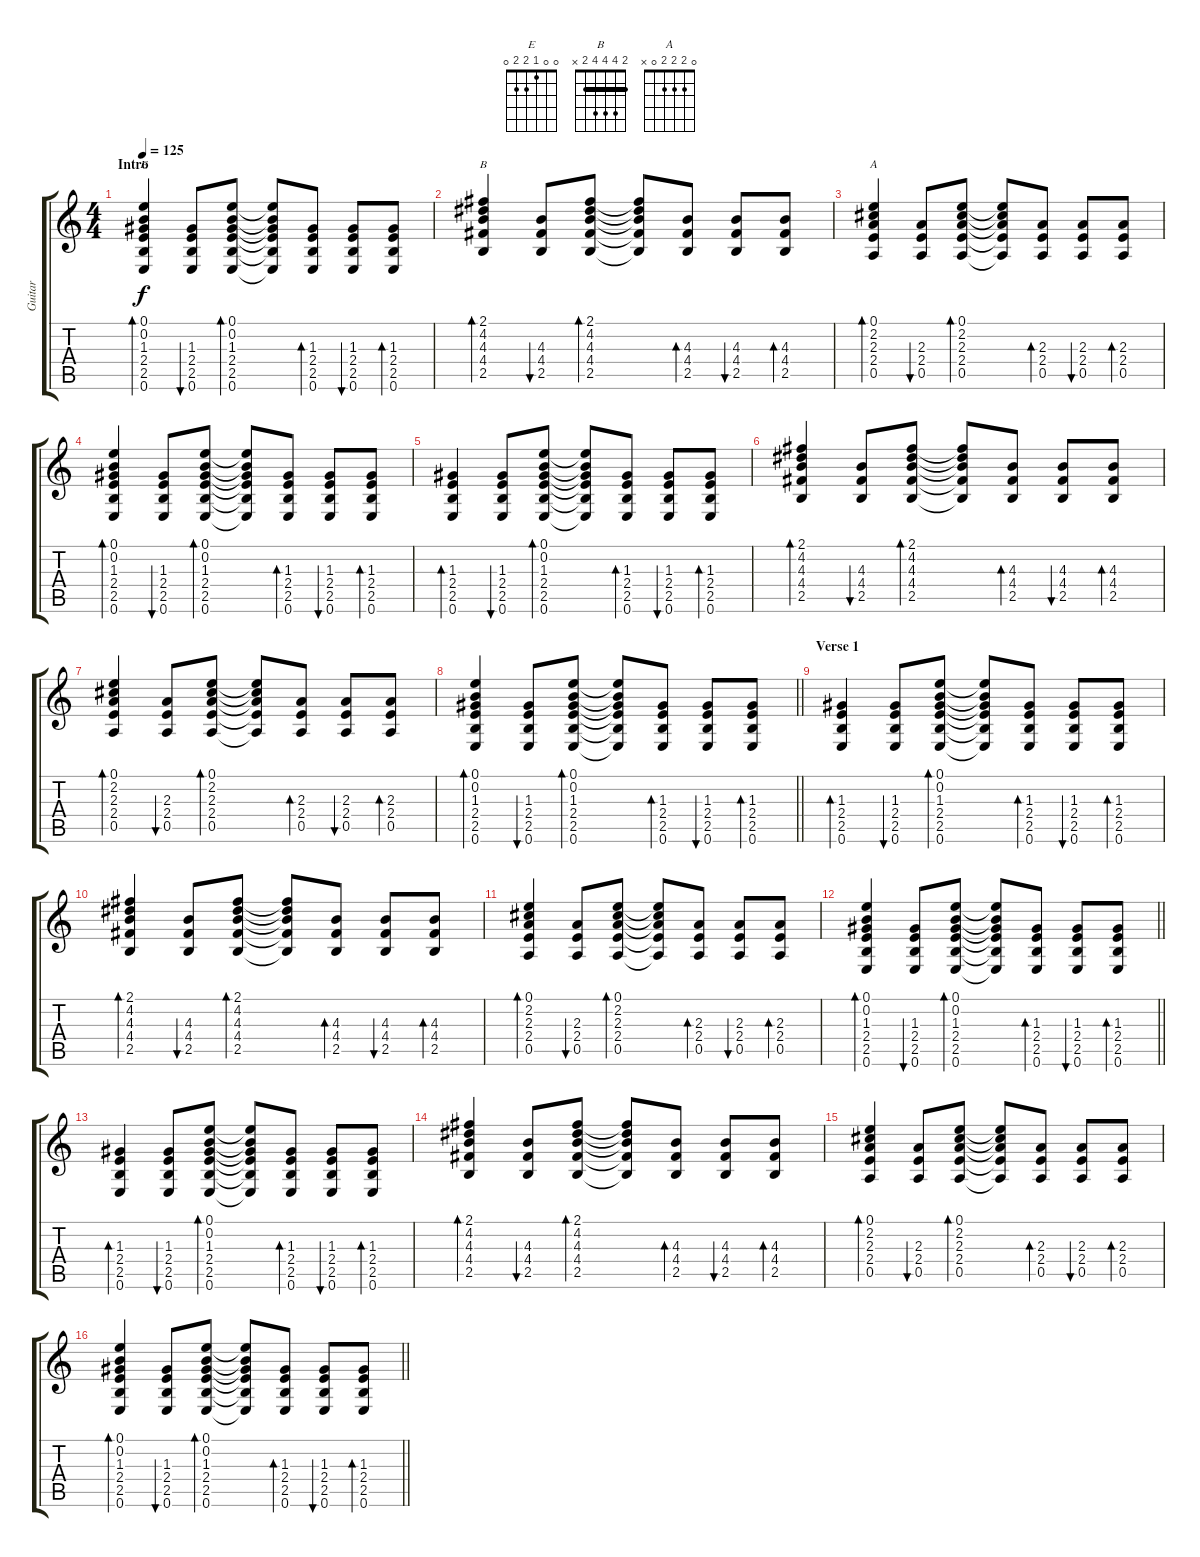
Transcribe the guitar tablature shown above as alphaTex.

\track ("Guitar" "Guitar") {instrument acousticguitarsteel}
\staff {score tabs}
\tuning (E4 B3 G3 D3 A2 E2) {hide}
\chord ("E" 0 0 1 2 2 0)
\chord ("B" 2 4 4 4 2 x) {barre 2}
\chord ("A" 0 2 2 2 0 x)
\ts (4 4)
\section ("" "Intro")
\tempo 125
\clef g2
\ks c
(0.1 0.2 1.3 2.4 2.5 0.6).4{bd 120 ch "E" dy f instrument acousticguitarsteel} (1.3 2.4 2.5 0.6).8{bu 120} (0.1 0.2 1.3 2.4 2.5 0.6).8{bd 120} (0.1{t} 0.2{t} 1.3{t} 2.4{t} 2.5{t} 0.6{t}).8 (1.3 2.4 2.5 0.6).8{bd 60} (1.3 2.4 2.5 0.6).8{bu 60} (1.3 2.4 2.5 0.6).8{bd 60} |
(2.1 4.2 4.3 4.4 2.5).4{bd 120 ch "B"} (4.3 4.4 2.5).8{bu 120} (2.1 4.2 4.3 4.4 2.5).8{bd 120} (2.1{t} 4.2{t} 4.3{t} 4.4{t} 2.5{t}).8 (4.3 4.4 2.5).8{bd 60} (4.3 4.4 2.5).8{bu 60} (4.3 4.4 2.5).8{bd 60} |
(0.1 2.2 2.3 2.4 0.5).4{bd 120 ch "A"} (2.3 2.4 0.5).8{bu 120} (0.1 2.2 2.3 2.4 0.5).8{bd 120} (0.1{t} 2.2{t} 2.3{t} 2.4{t} 0.5{t}).8 (2.3 2.4 0.5).8{bd 60} (2.3 2.4 0.5).8{bu 60} (2.3 2.4 0.5).8{bd 60} |
(0.1 0.2 1.3 2.4 2.5 0.6).4{bd 120} (1.3 2.4 2.5 0.6).8{bu 120} (0.1 0.2 1.3 2.4 2.5 0.6).8{bd 120} (0.1{t} 0.2{t} 1.3{t} 2.4{t} 2.5{t} 0.6{t}).8 (1.3 2.4 2.5 0.6).8{bd 60} (1.3 2.4 2.5 0.6).8{bu 60} (1.3 2.4 2.5 0.6).8{bd 60} |
(1.3 2.4 2.5 0.6).4{bd 120} (1.3 2.4 2.5 0.6).8{bu 120} (0.1 0.2 1.3 2.4 2.5 0.6).8{bd 120} (0.1{t} 0.2{t} 1.3{t} 2.4{t} 2.5{t} 0.6{t}).8 (1.3 2.4 2.5 0.6).8{bd 60} (1.3 2.4 2.5 0.6).8{bu 60} (1.3 2.4 2.5 0.6).8{bd 60} |
(2.1 4.2 4.3 4.4 2.5).4{bd 120} (4.3 4.4 2.5).8{bu 120} (2.1 4.2 4.3 4.4 2.5).8{bd 120} (2.1{t} 4.2{t} 4.3{t} 4.4{t} 2.5{t}).8 (4.3 4.4 2.5).8{bd 60} (4.3 4.4 2.5).8{bu 60} (4.3 4.4 2.5).8{bd 60} |
(0.1 2.2 2.3 2.4 0.5).4{bd 120} (2.3 2.4 0.5).8{bu 120} (0.1 2.2 2.3 2.4 0.5).8{bd 120} (0.1{t} 2.2{t} 2.3{t} 2.4{t} 0.5{t}).8 (2.3 2.4 0.5).8{bd 60} (2.3 2.4 0.5).8{bu 60} (2.3 2.4 0.5).8{bd 60} |
\barLineRight lightlight
(0.1 0.2 1.3 2.4 2.5 0.6).4{bd 120} (1.3 2.4 2.5 0.6).8{bu 120} (0.1 0.2 1.3 2.4 2.5 0.6).8{bd 120} (0.1{t} 0.2{t} 1.3{t} 2.4{t} 2.5{t} 0.6{t}).8 (1.3 2.4 2.5 0.6).8{bd 60} (1.3 2.4 2.5 0.6).8{bu 60} (1.3 2.4 2.5 0.6).8{bd 60} |
\section ("" "Verse 1")
(1.3 2.4 2.5 0.6).4{bd 120} (1.3 2.4 2.5 0.6).8{bu 120} (0.1 0.2 1.3 2.4 2.5 0.6).8{bd 120} (0.1{t} 0.2{t} 1.3{t} 2.4{t} 2.5{t} 0.6{t}).8 (1.3 2.4 2.5 0.6).8{bd 60} (1.3 2.4 2.5 0.6).8{bu 60} (1.3 2.4 2.5 0.6).8{bd 60} |
(2.1 4.2 4.3 4.4 2.5).4{bd 120} (4.3 4.4 2.5).8{bu 120} (2.1 4.2 4.3 4.4 2.5).8{bd 120} (2.1{t} 4.2{t} 4.3{t} 4.4{t} 2.5{t}).8 (4.3 4.4 2.5).8{bd 60} (4.3 4.4 2.5).8{bu 60} (4.3 4.4 2.5).8{bd 60} |
(0.1 2.2 2.3 2.4 0.5).4{bd 120} (2.3 2.4 0.5).8{bu 120} (0.1 2.2 2.3 2.4 0.5).8{bd 120} (0.1{t} 2.2{t} 2.3{t} 2.4{t} 0.5{t}).8 (2.3 2.4 0.5).8{bd 60} (2.3 2.4 0.5).8{bu 60} (2.3 2.4 0.5).8{bd 60} |
\barLineRight lightlight
(0.1 0.2 1.3 2.4 2.5 0.6).4{bd 120} (1.3 2.4 2.5 0.6).8{bu 120} (0.1 0.2 1.3 2.4 2.5 0.6).8{bd 120} (0.1{t} 0.2{t} 1.3{t} 2.4{t} 2.5{t} 0.6{t}).8 (1.3 2.4 2.5 0.6).8{bd 60} (1.3 2.4 2.5 0.6).8{bu 60} (1.3 2.4 2.5 0.6).8{bd 60} |
(1.3 2.4 2.5 0.6).4{bd 120} (1.3 2.4 2.5 0.6).8{bu 120} (0.1 0.2 1.3 2.4 2.5 0.6).8{bd 120} (0.1{t} 0.2{t} 1.3{t} 2.4{t} 2.5{t} 0.6{t}).8 (1.3 2.4 2.5 0.6).8{bd 60} (1.3 2.4 2.5 0.6).8{bu 60} (1.3 2.4 2.5 0.6).8{bd 60} |
(2.1 4.2 4.3 4.4 2.5).4{bd 120} (4.3 4.4 2.5).8{bu 120} (2.1 4.2 4.3 4.4 2.5).8{bd 120} (2.1{t} 4.2{t} 4.3{t} 4.4{t} 2.5{t}).8 (4.3 4.4 2.5).8{bd 60} (4.3 4.4 2.5).8{bu 60} (4.3 4.4 2.5).8{bd 60} |
(0.1 2.2 2.3 2.4 0.5).4{bd 120} (2.3 2.4 0.5).8{bu 120} (0.1 2.2 2.3 2.4 0.5).8{bd 120} (0.1{t} 2.2{t} 2.3{t} 2.4{t} 0.5{t}).8 (2.3 2.4 0.5).8{bd 60} (2.3 2.4 0.5).8{bu 60} (2.3 2.4 0.5).8{bd 60} |
\barLineRight lightlight
(0.1 0.2 1.3 2.4 2.5 0.6).4{bd 120} (1.3 2.4 2.5 0.6).8{bu 120} (0.1 0.2 1.3 2.4 2.5 0.6).8{bd 120} (0.1{t} 0.2{t} 1.3{t} 2.4{t} 2.5{t} 0.6{t}).8 (1.3 2.4 2.5 0.6).8{bd 60} (1.3 2.4 2.5 0.6).8{bu 60} (1.3 2.4 2.5 0.6).8{bd 60}
